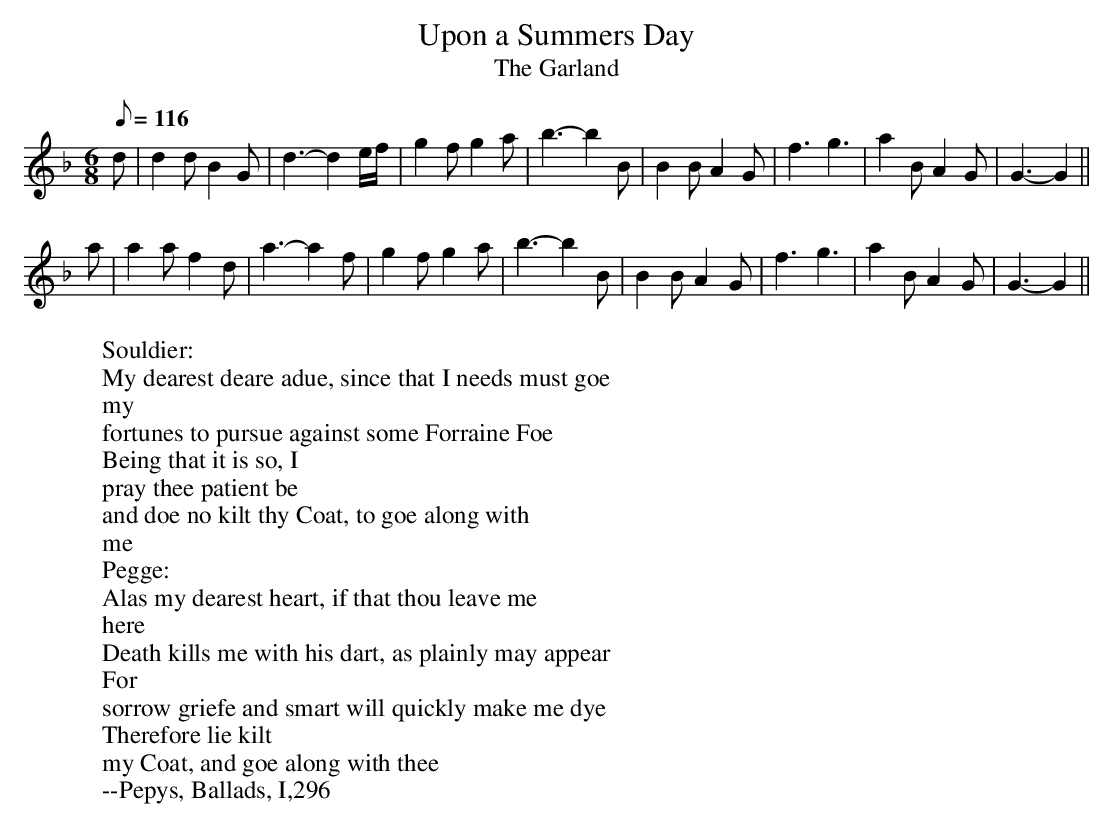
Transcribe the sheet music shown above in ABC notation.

X:1
T:Upon a Summers Day
T:The Garland
L:1/8
M:6/8
Q:116
W:Souldier:
W:My dearest deare adue, since that I needs must goe
W:my
W:fortunes to pursue against some Forraine Foe
W:Being that it is so, I
W:pray thee patient be
W:and doe no kilt thy Coat, to goe along with
W:me
W:Pegge:
W:Alas my dearest heart, if that thou leave me
W:here
W:Death kills me with his dart, as plainly may appear
W:For
W:sorrow griefe and smart will quickly make me dye
W:Therefore lie kilt
W:my Coat, and goe along with thee
W:--Pepys, Ballads, I,296
K:G dorian
d|d2d B2G|d3-d2 e/f/|g2f g2a|b3-b2 B|B2B A2G|f3 g3|a2B A2G|G3-G2||
a|a2a f2d|a3-a2 f|g2f g2a|b3-b2 B|B2B A2G|f3 g3|a2B A2G|G3-G2||
